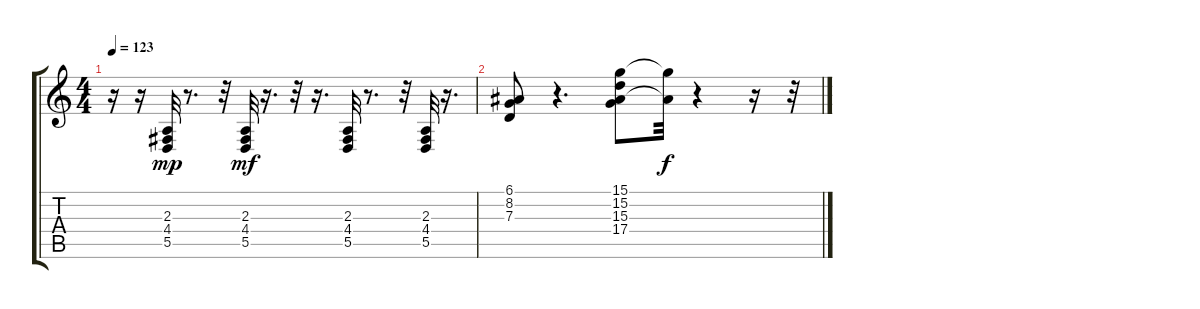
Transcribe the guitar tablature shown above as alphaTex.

\track "" {instrument cello}
\staff {score tabs}
\tuning (E4 B3 G3 D3 A2 E2) {hide}
\ts (4 4)
\tempo 123
\clef g2
\ks c
r.16{dy mf} r.16 (2.3 4.4 5.5).32{dy mp} r.8{d} r.32 (2.3 4.4 5.5).32{dy mf} r.16{d} r.32 r.16{d} (2.3 4.4 5.5).32 r.8{d} r.32 (2.3 4.4 5.5).32 r.16{d} |
(6.1 8.2 7.3).8 r.4{d} (15.1 15.2 15.3 17.4).8 (15.1{t} 15.3{t}).32{dy f} r.4 r.16 r.32
